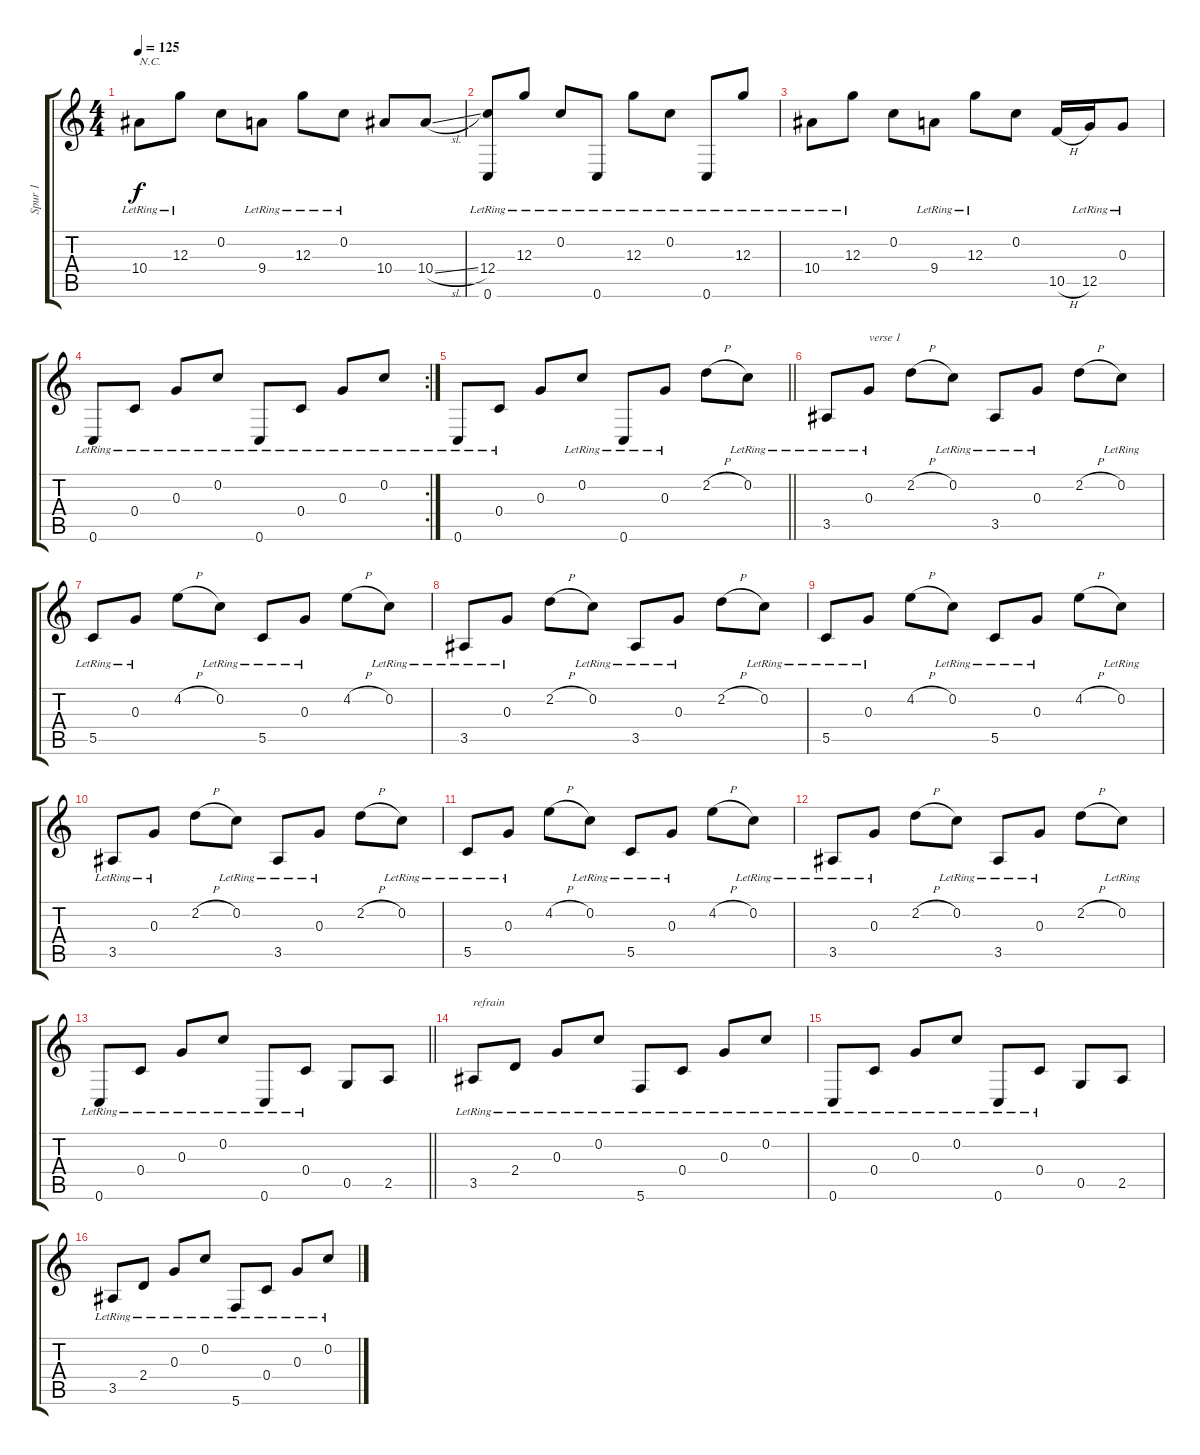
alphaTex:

\track ("Spur 1" "Spur 1") {instrument acousticguitarnylon}
\staff {score tabs}
\tuning (E4 C4 G3 C3 G2 C2) {hide}
\ts (4 4)
\tempo 125
\clef g2
\ks c
10.4{lr}.8{txt "N.C." dy f instrument acousticguitarnylon} 12.3{lr}.8 0.2.8 9.4{lr}.8 12.3{lr}.8 0.2{lr}.8 10.4.8 10.4{sl}.8 |
(12.4{lr} 0.6{lr}).8 12.3{lr}.8 0.2{lr}.8 0.6{lr}.8 12.3{lr}.8 0.2{lr}.8 0.6{lr}.8 12.3{lr}.8 |
10.4{lr}.8 12.3{lr}.8 0.2.8 9.4{lr}.8 12.3{lr}.8 0.2.8 10.5{h}.16 12.5{lr}.16 0.3{lr}.8 |
\rc 2
0.6{lr}.8 0.4{lr}.8 0.3{lr}.8 0.2{lr}.8 0.6{lr}.8 0.4{lr}.8 0.3{lr}.8 0.2{lr}.8 |
\barLineRight lightlight
0.6{lr}.8 0.4{lr}.8 0.3.8 0.2{lr}.8 0.6{lr}.8 0.3{lr}.8 2.2{h}.8 0.2{lr}.8 |
3.5{lr}.8 0.3{lr}.8{txt "verse 1"} 2.2{h}.8 0.2{lr}.8 3.5{lr}.8 0.3{lr}.8 2.2{h}.8 0.2{lr}.8 |
5.5{lr}.8 0.3{lr}.8 4.2{h}.8 0.2{lr}.8 5.5{lr}.8 0.3{lr}.8 4.2{h}.8 0.2{lr}.8 |
3.5{lr}.8 0.3{lr}.8 2.2{h}.8 0.2{lr}.8 3.5{lr}.8 0.3{lr}.8 2.2{h}.8 0.2{lr}.8 |
5.5{lr}.8 0.3{lr}.8 4.2{h}.8 0.2{lr}.8 5.5{lr}.8 0.3{lr}.8 4.2{h}.8 0.2{lr}.8 |
3.5{lr}.8 0.3{lr}.8 2.2{h}.8 0.2{lr}.8 3.5{lr}.8 0.3{lr}.8 2.2{h}.8 0.2{lr}.8 |
5.5{lr}.8 0.3{lr}.8 4.2{h}.8 0.2{lr}.8 5.5{lr}.8 0.3{lr}.8 4.2{h}.8 0.2{lr}.8 |
3.5{lr}.8 0.3{lr}.8 2.2{h}.8 0.2{lr}.8 3.5{lr}.8 0.3{lr}.8 2.2{h}.8 0.2{lr}.8 |
\barLineRight lightlight
0.6{lr}.8 0.4{lr}.8 0.3{lr}.8 0.2{lr}.8 0.6{lr}.8 0.4{lr}.8 0.5.8 2.5.8 |
3.5{lr}.8{txt "refrain"} 2.4{lr}.8 0.3{lr}.8 0.2{lr}.8 5.6{lr}.8 0.4{lr}.8 0.3{lr}.8 0.2{lr}.8 |
0.6{lr}.8 0.4{lr}.8 0.3{lr}.8 0.2{lr}.8 0.6{lr}.8 0.4{lr}.8 0.5.8 2.5.8 |
3.5{lr}.8 2.4{lr}.8 0.3{lr}.8 0.2{lr}.8 5.6{lr}.8 0.4{lr}.8 0.3{lr}.8 0.2{lr}.8
